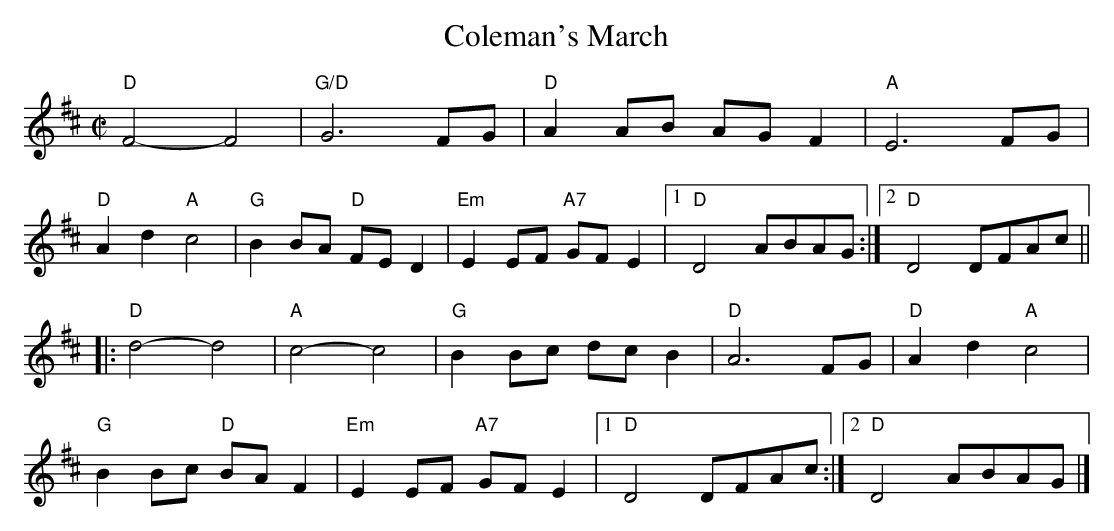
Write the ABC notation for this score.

X:1
T:Coleman's March
M:C|
K:D
"D"F4-F4|"G/D"G6FG|"D"A2AB AGF2|"A"E6FG|
"D"A2d2"A"c4|"G"B2BA "D"FED2|"Em"E2EF "A7"GFE2|1"D"D4ABAG:|2"D"D4DFAc||
|:"D"d4-d4|"A"c4-c4|"G"B2Bc dcB2 |"D"A6 FG|"D"A2d2"A"c4|
"G"B2 Bc "D"BAF2|"Em"E2EF "A7"GF E2|1"D"D4DFAc:|2"D"D4ABAG|]
